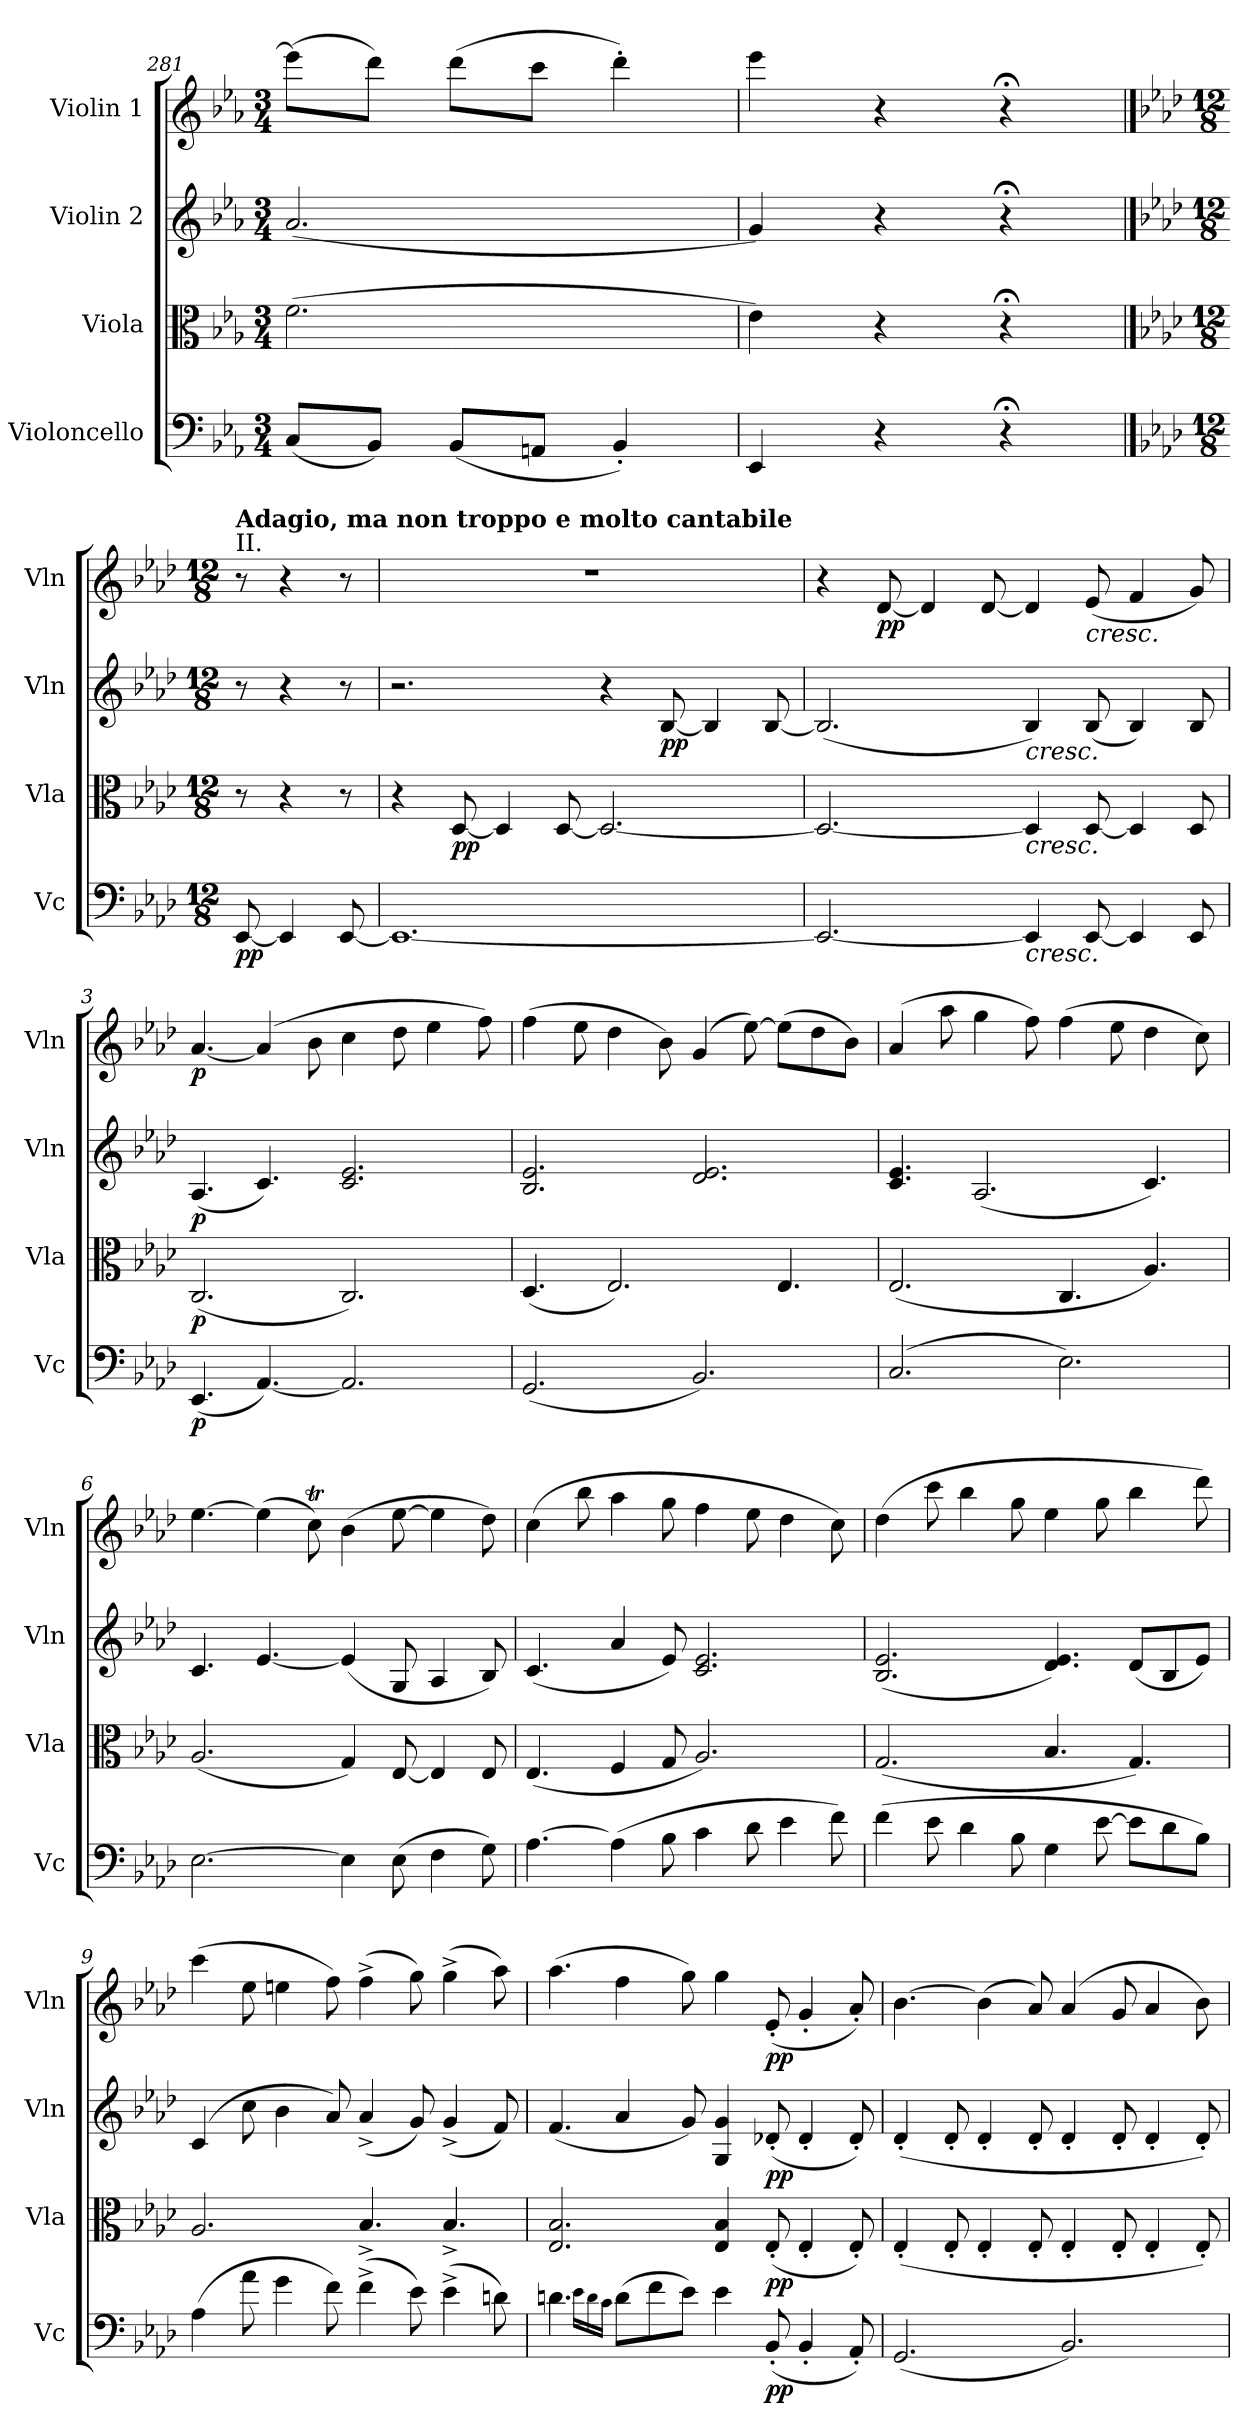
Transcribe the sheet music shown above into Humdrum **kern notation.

**kern	**dynam	**kern	**dynam	**kern	**dynam	**kern	**dynam
*part4	*part4	*part3	*part3	*part2	*part2	*part1	*part1
*staff4	*staff4	*staff3	*staff3	*staff2	*staff2	*staff1	*staff1
*I"Violoncello	*	*I"Viola	*	*I"Violin 2	*	*I"Violin 1	*
*I'Vc	*	*I'Vla	*	*I'Vln	*	*I'Vln	*
*clefF4	*	*clefC3	*	*clefG2	*	*clefG2	*
*k[b-e-a-]	*	*k[b-e-a-]	*	*k[b-e-a-]	*	*k[b-e-a-]	*
*M3/4	*	*M3/4	*	*M3/4	*	*M3/4	*
=281	=281	=281	=281	=281	=281	=281	=281
(8C/L	.	(2.f\	.	(2.a-/	.	(8eee-\L]	.
8BB-/J)	.	.	.	.	.	8ddd\J)	.
(8BB-/L	.	.	.	.	.	(8ddd\L	.
8AAn/J	.	.	.	.	.	8ccc\J	.
4BB-'/)	.	.	.	.	.	4ddd'\)	.
=282	=282	=282	=282	=282	=282	=282	=282
4EE-/	.	4e-\)	.	4g/)	.	4eee-\	.
4r	.	4r	.	4r	.	4r	.
4r;<	.	4r;<	.	4r;<	.	4r;<	.
!!LO:PB:g=z
==	==	==	==	==	==	==	==
*k[b-e-a-d-]	*	*k[b-e-a-d-]	*	*k[b-e-a-d-]	*	*k[b-e-a-d-]	*
*M12/8	*	*M12/8	*	*M12/8	*	*M12/8	*
!	!	!	!	!	!	!LO:TX:a:t=II.	!
!	!	!	!	!	!	!LO:TX:a:B:t=Adagio, ma non troppo e molto cantabile	!
!	!LO:DY:b	!	!	!	!	!	!
[8EE-/	pp	8r	.	8r	.	8r	.
4EE-/]	.	4r	.	4r	.	4r	.
[8EE-/	.	8r	.	8r	.	8r	.
=1	=1	=1	=1	=1	=1	=1	=1
1.EE-_	.	4r	.	2.r	.	1.r	.
!	!	!	!LO:DY:b	!	!	!	!
.	.	[8D-/	pp	.	.	.	.
.	.	4D-/]	.	.	.	.	.
.	.	[8D-/	.	.	.	.	.
.	.	2.D-/_	.	4r	.	.	.
!	!	!	!	!	!LO:DY:b	!	!
.	.	.	.	[8B-/	pp	.	.
.	.	.	.	4B-/]	.	.	.
.	.	.	.	[8B-/	.	.	.
=2	=2	=2	=2	=2	=2	=2	=2
2.EE-/_	.	2.D-/_	.	(2.B-/]	.	4r	.
!	!	!	!	!	!	!	!LO:DY:b
.	.	.	.	.	.	[8d-/	pp
.	.	.	.	.	.	4d-/]	.
.	.	.	.	.	.	[8d-/	.
!	!	!	!	!LO:TX:b:i:t=cresc.	!	!	!
!	!	!LO:TX:b:i:t=cresc.	!	!	!	!	!
!LO:TX:b:i:t=cresc.	!	!	!	!	!	!	!
4EE-/]	.	4D-/]	.	4B-/)	.	4d-/]	.
!	!	!	!	!	!	!LO:TX:b:i:t=cresc.	!
[8EE-/	.	[8D-/	.	(8B-/	.	(8e-/	.
4EE-/]	.	4D-/]	.	4B-/)	.	4f/	.
8EE-/	.	8D-/	.	8B-/	.	8g/)	.
=3	=3	=3	=3	=3	=3	=3	=3
!	!LO:DY:b	!	!LO:DY:b	!	!LO:DY:b	!	!LO:DY:b
(4.EE-/	p	(2.C/	p	(4.A-/	p	[4.a-/	p
[4.AA-/)	.	.	.	4.c/)	.	(4a-/]	.
.	.	.	.	.	.	8b-\	.
2.AA-/]	.	2.C/)	.	2.c/ 2.e-/	.	4cc\	.
.	.	.	.	.	.	8dd-\	.
.	.	.	.	.	.	4ee-\	.
.	.	.	.	.	.	8ff\)	.
=4	=4	=4	=4	=4	=4	=4	=4
(2.GG/	.	(4.D-/	.	2.B-/ 2.e-/	.	(4ff\	.
.	.	.	.	.	.	8ee-\	.
.	.	2.E-/)	.	.	.	4dd-\	.
.	.	.	.	.	.	8b-\)	.
2.BB-/)	.	.	.	2.d-/ 2.e-/	.	(4g/	.
.	.	.	.	.	.	[8ee-\)	.
.	.	4.E-/	.	.	.	(8ee-\L]	.
.	.	.	.	.	.	8dd-\	.
.	.	.	.	.	.	8b-\J)	.
!!LO:LB:g=z
=5	=5	=5	=5	=5	=5	=5	=5
(2.C/	.	(2.E-/	.	4.c/ 4.e-/	.	(4a-/	.
.	.	.	.	.	.	8aa-\	.
.	.	.	.	(2.A-/	.	4gg\	.
.	.	.	.	.	.	8ff\)	.
2.E-\)	.	4.C/	.	.	.	(4ff\	.
.	.	.	.	.	.	8ee-\	.
.	.	4.A-/)	.	4.c/)	.	4dd-\	.
.	.	.	.	.	.	8cc\)	.
=6	=6	=6	=6	=6	=6	=6	=6
[2.E-\	.	(2.A-/	.	4.c/	.	[4.ee-\	.
.	.	.	.	[4.e-/	.	(4ee-\]	.
.	.	.	.	.	.	8cct\)	.
4E-\]	.	4G/)	.	(4e-/]	.	(4b-\	.
(8E-\	.	[8E-/	.	8G/	.	[8ee-\	.
4F\	.	4E-/]	.	4A-/	.	4ee-\]	.
8G\)	.	8E-/	.	8B-/)	.	8dd-\)	.
=7	=7	=7	=7	=7	=7	=7	=7
[4.A-\	.	(4.E-/	.	(4.c/	.	(4cc\	.
.	.	.	.	.	.	8bb-\	.
(4A-\]	.	4F/	.	4a-/	.	4aa-\	.
8B-\	.	8G/	.	8e-/)	.	8gg\	.
4c\	.	2.A-/)	.	2.c/ 2.e-/	.	4ff\	.
8d-\	.	.	.	.	.	8ee-\	.
4e-\	.	.	.	.	.	4dd-\	.
8f\)	.	.	.	.	.	8cc\)	.
=8	=8	=8	=8	=8	=8	=8	=8
(4f\	.	(2.G/	.	(2.B-/ 2.e-/	.	(4dd-\	.
8e-\	.	.	.	.	.	8ccc\	.
4d-\	.	.	.	.	.	4bb-\	.
8B-\	.	.	.	.	.	8gg\	.
4G\	.	4.B-/	.	4.d-/ 4.e-/)	.	4ee-\	.
[8e-\	.	.	.	.	.	8gg\	.
8e-\L]	.	4.G/)	.	(8d-/L	.	4bb-\	.
8d-\	.	.	.	8B-/	.	.	.
8B-\J)	.	.	.	8e-/J)	.	8ddd-\)	.
=9	=9	=9	=9	=9	=9	=9	=9
(4A-\	.	2.A-/	.	(4c/	.	(4ccc\	.
8a-\	.	.	.	8cc\	.	8ee-\	.
4g\	.	.	.	4b-\	.	4een\	.
8f\)	.	.	.	8a-/)	.	8ff\)	.
(4f^\	.	4.B-^/	.	(4a-^/	.	(4ff^\	.
8e-\)	.	.	.	8g/)	.	8gg\)	.
(4e-^\	.	4.B-^/	.	(4g^/	.	(4gg^\	.
8dn\)	.	.	.	8f/)	.	8aa-\)	.
!!LO:LB:g=z
=10	=10	=10	=10	=10	=10	=10	=10
4.dn\	.	2.E-/ 2.B-/	.	(4.f/	.	(4.aa-\	.
16qe-\LL	.	.	.	.	.	.	.
16qd\	.	.	.	.	.	.	.
16qc\JJ	.	.	.	.	.	.	.
(8d\L	.	.	.	4a-/	.	4ff\	.
8f\	.	.	.	.	.	.	.
8e-\J)	.	.	.	8g/)	.	8gg\)	.
4e-\	.	4E-/ 4B-/	.	4G/ 4g/	.	4gg\	.
!	!LO:DY:b	!	!LO:DY:b	!	!LO:DY:b	!	!LO:DY:b
(8BB-'/	pp	(8E-'/	pp	(8d-X'/	pp	(8e-'/	pp
4BB-'/	.	4E-'/	.	4d-'/	.	4g'/	.
8AA-'/)	.	8E-'/)	.	8d-'/)	.	8a-'/)	.
=11	=11	=11	=11	=11	=11	=11	=11
(2.GG/	.	(4E-'/	.	(4d-'/	.	[4.b-\	.
.	.	8E-'/	.	8d-'/	.	.	.
.	.	4E-'/	.	4d-'/	.	(4b-\]	.
.	.	8E-'/	.	8d-'/	.	8a-/)	.
2.BB-/)	.	4E-'/	.	4d-'/	.	(4a-/	.
.	.	8E-'/	.	8d-'/	.	8g/	.
.	.	4E-'/	.	4d-'/	.	4a-/	.
.	.	8E-'/)	.	8d-'/)	.	8b-\)	.
=	=	=	=	=	=	=	=
*-	*-	*-	*-	*-	*-	*-	*-
